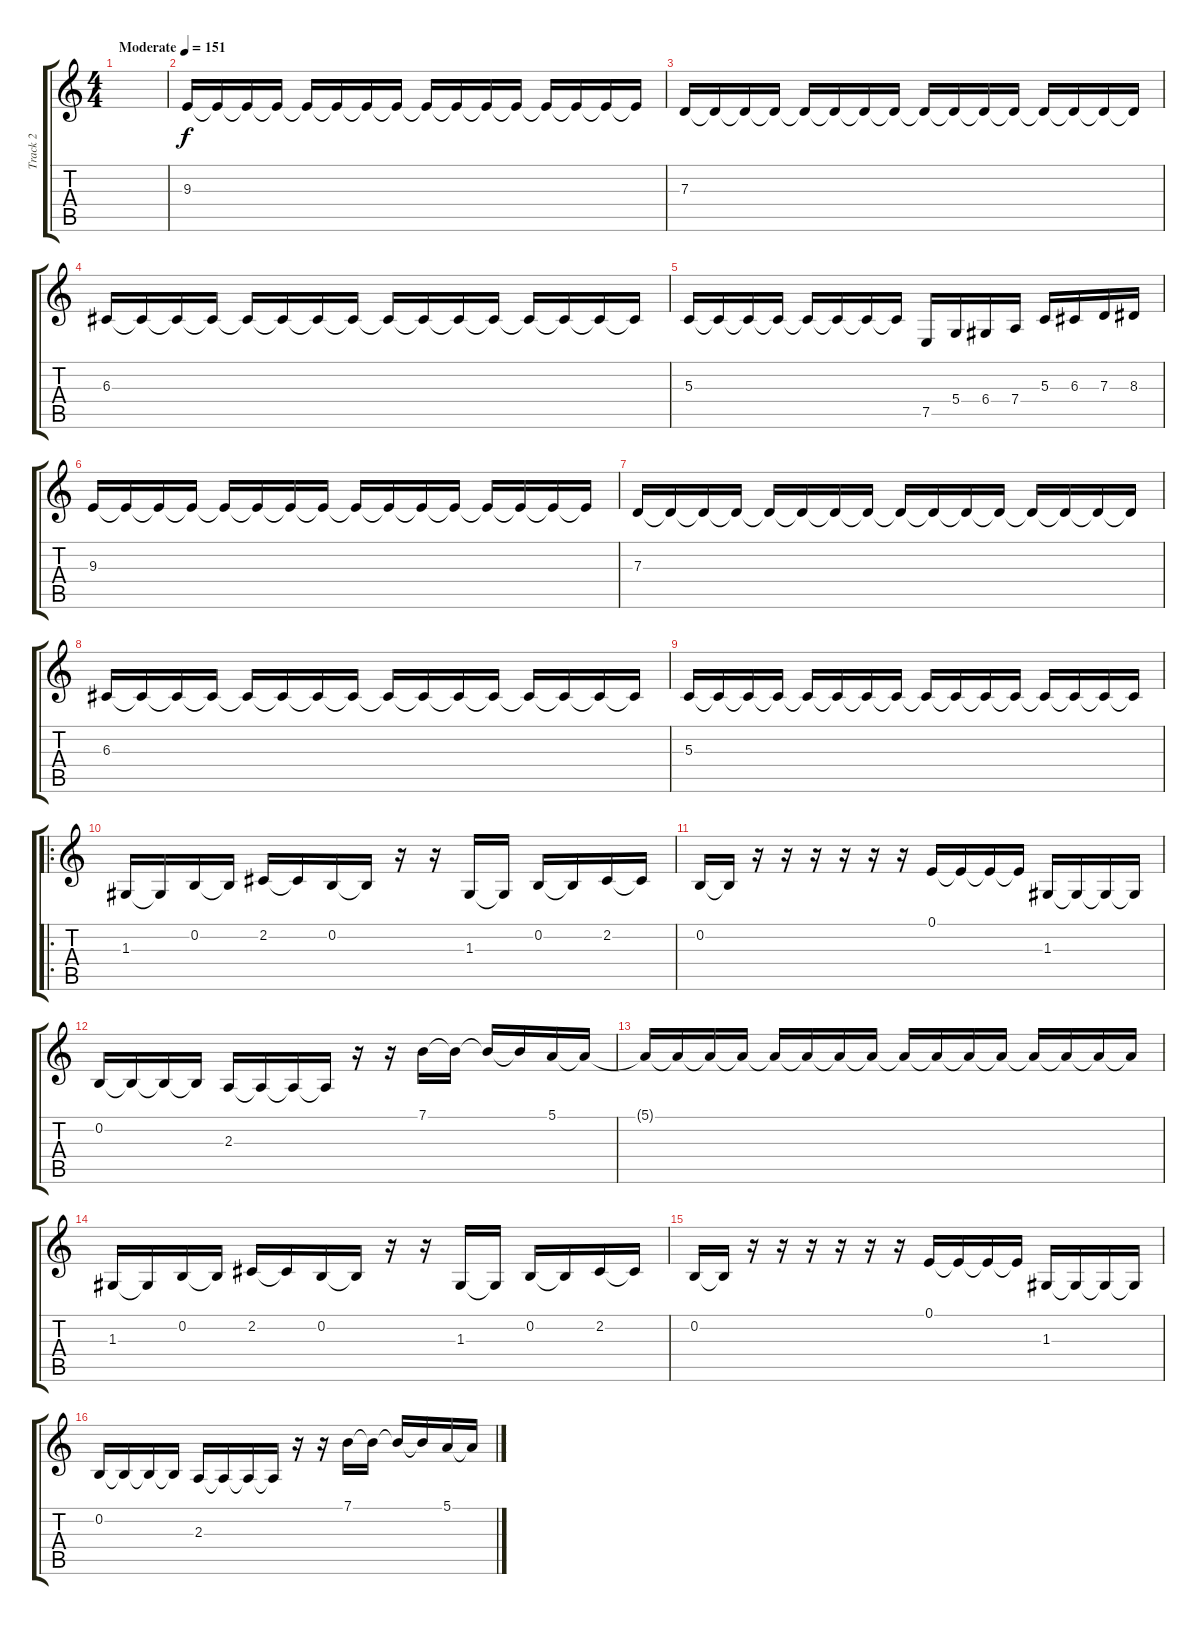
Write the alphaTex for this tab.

\track ("Track 2" "Track 2") {instrument lead5charang}
\staff {score tabs}
\tuning (E4 B3 G3 D3 A2 E2) {hide}
\ts (4 4)
\tempo (151 "Moderate")
\clef g2
\ks c
|
9.3.16 9.3{t}.16 9.3{t}.16 9.3{t}.16 9.3{t}.16 9.3{t}.16 9.3{t}.16 9.3{t}.16 9.3{t}.16 9.3{t}.16 9.3{t}.16 9.3{t}.16 9.3{t}.16 9.3{t}.16 9.3{t}.16 9.3{t}.16 |
7.3.16 7.3{t}.16 7.3{t}.16 7.3{t}.16 7.3{t}.16 7.3{t}.16 7.3{t}.16 7.3{t}.16 7.3{t}.16 7.3{t}.16 7.3{t}.16 7.3{t}.16 7.3{t}.16 7.3{t}.16 7.3{t}.16 7.3{t}.16 |
6.3.16 6.3{t}.16 6.3{t}.16 6.3{t}.16 6.3{t}.16 6.3{t}.16 6.3{t}.16 6.3{t}.16 6.3{t}.16 6.3{t}.16 6.3{t}.16 6.3{t}.16 6.3{t}.16 6.3{t}.16 6.3{t}.16 6.3{t}.16 |
5.3.16 5.3{t}.16 5.3{t}.16 5.3{t}.16 5.3{t}.16 5.3{t}.16 5.3{t}.16 5.3{t}.16 7.5.16 5.4.16 6.4.16 7.4.16 5.3.16 6.3.16 7.3.16 8.3.16 |
9.3.16 9.3{t}.16 9.3{t}.16 9.3{t}.16 9.3{t}.16 9.3{t}.16 9.3{t}.16 9.3{t}.16 9.3{t}.16 9.3{t}.16 9.3{t}.16 9.3{t}.16 9.3{t}.16 9.3{t}.16 9.3{t}.16 9.3{t}.16 |
7.3.16 7.3{t}.16 7.3{t}.16 7.3{t}.16 7.3{t}.16 7.3{t}.16 7.3{t}.16 7.3{t}.16 7.3{t}.16 7.3{t}.16 7.3{t}.16 7.3{t}.16 7.3{t}.16 7.3{t}.16 7.3{t}.16 7.3{t}.16 |
6.3.16 6.3{t}.16 6.3{t}.16 6.3{t}.16 6.3{t}.16 6.3{t}.16 6.3{t}.16 6.3{t}.16 6.3{t}.16 6.3{t}.16 6.3{t}.16 6.3{t}.16 6.3{t}.16 6.3{t}.16 6.3{t}.16 6.3{t}.16 |
5.3.16 5.3{t}.16 5.3{t}.16 5.3{t}.16 5.3{t}.16 5.3{t}.16 5.3{t}.16 5.3{t}.16 5.3{t}.16 5.3{t}.16 5.3{t}.16 5.3{t}.16 5.3{t}.16 5.3{t}.16 5.3{t}.16 5.3{t}.16 |
\ro
1.3.16 1.3{t}.16 0.2.16 0.2{t}.16 2.2.16 2.2{t}.16 0.2.16 0.2{t}.16 r.16 r.16 1.3.16 1.3{t}.16 0.2.16 0.2{t}.16 2.2.16 2.2{t}.16 |
0.2.16 0.2{t}.16 r.16 r.16 r.16 r.16 r.16 r.16 0.1.16 0.1{t}.16 0.1{t}.16 0.1{t}.16 1.3.16 1.3{t}.16 1.3{t}.16 1.3{t}.16 |
0.2.16 0.2{t}.16 0.2{t}.16 0.2{t}.16 2.3.16 2.3{t}.16 2.3{t}.16 2.3{t}.16 r.16 r.16 7.1.16 7.1{t}.16 7.1{t}.16 7.1{t}.16 5.1.16 5.1{t}.16 |
5.1{t}.16 5.1{t}.16 5.1{t}.16 5.1{t}.16 5.1{t}.16{volume 13} 5.1{t}.16 5.1{t}.16 5.1{t}.16 5.1{t}.16 5.1{t}.16 5.1{t}.16 5.1{t}.16 5.1{t}.16 5.1{t}.16 5.1{t}.16 5.1{t}.16 |
1.3.16{volume 16} 1.3{t}.16 0.2.16 0.2{t}.16 2.2.16 2.2{t}.16 0.2.16 0.2{t}.16 r.16 r.16 1.3.16 1.3{t}.16 0.2.16 0.2{t}.16 2.2.16 2.2{t}.16 |
0.2.16 0.2{t}.16 r.16 r.16 r.16 r.16 r.16 r.16 0.1.16 0.1{t}.16 0.1{t}.16 0.1{t}.16 1.3.16 1.3{t}.16 1.3{t}.16 1.3{t}.16 |
0.2.16 0.2{t}.16 0.2{t}.16 0.2{t}.16 2.3.16 2.3{t}.16 2.3{t}.16 2.3{t}.16 r.16 r.16 7.1.16 7.1{t}.16 7.1{t}.16 7.1{t}.16 5.1.16 5.1{t}.16
